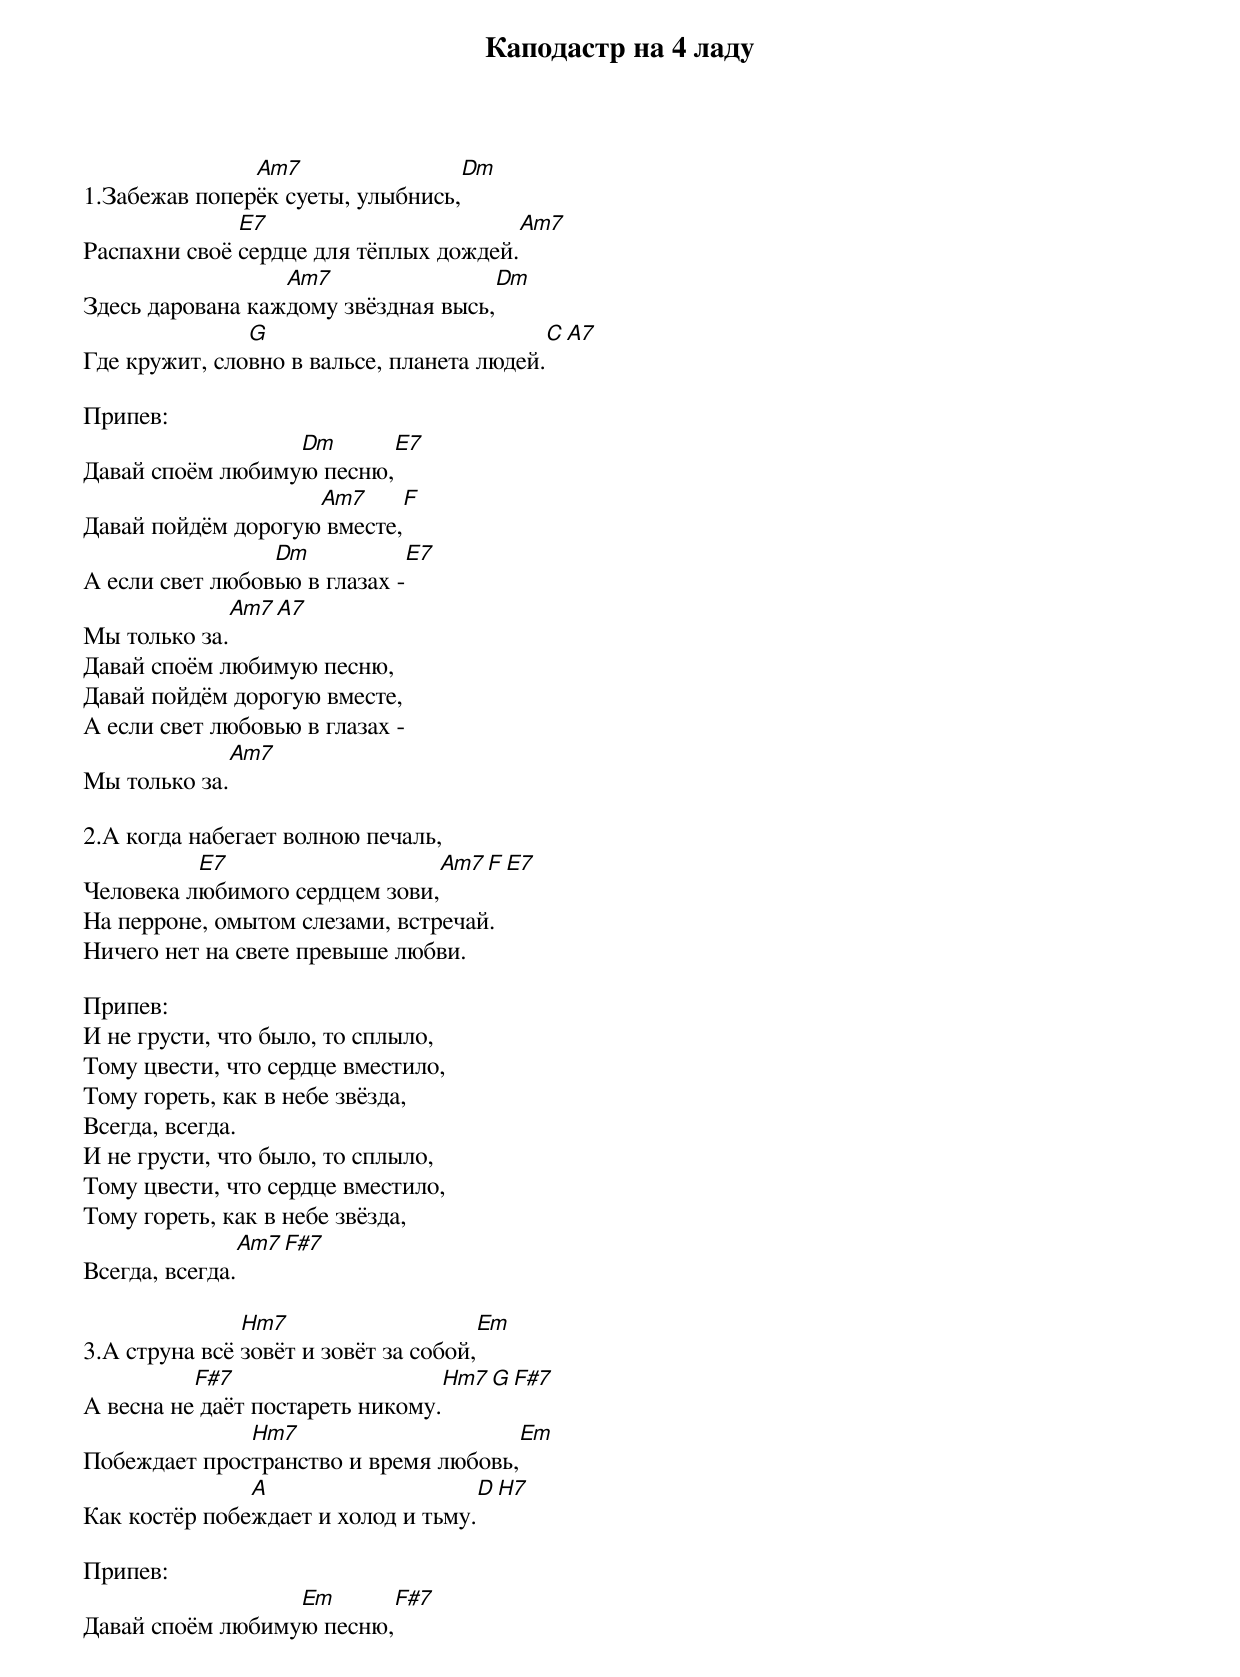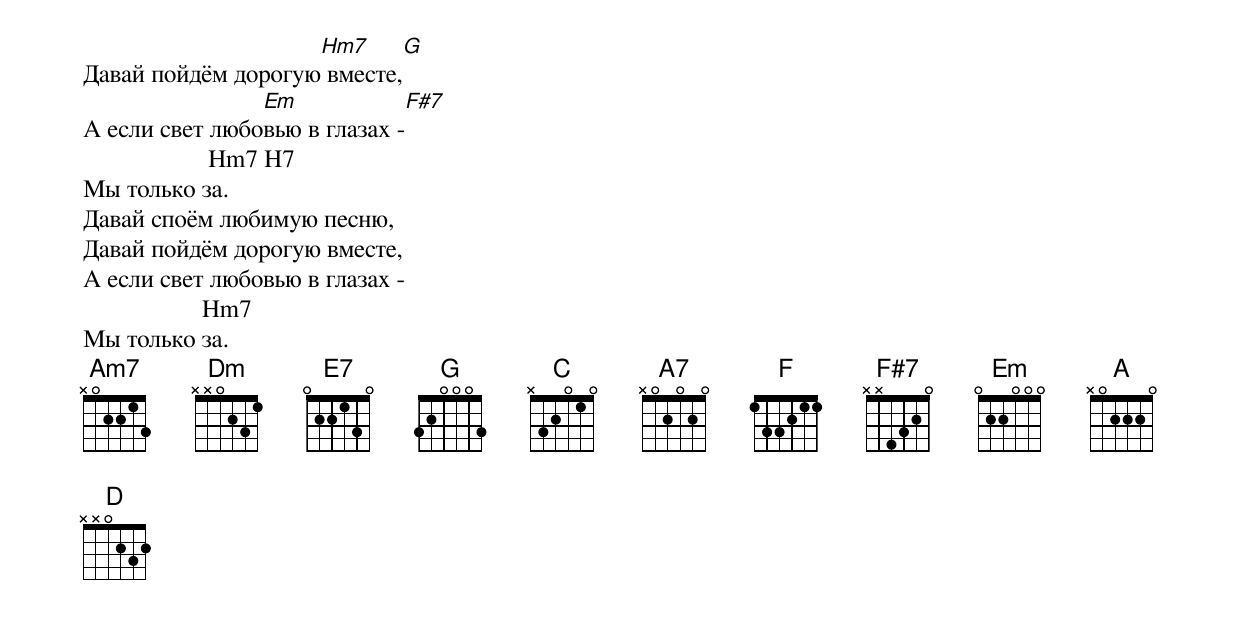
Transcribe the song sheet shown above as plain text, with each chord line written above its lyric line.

Каподастр на 4 ладу

               Am7                                   Dm
1.Забежав поперёк суеты, улыбнись,
              E7                                                   Am7
Распахни своё сердце для тёплых дождей.
                  Am7                                       Dm
Здесь дарована каждому звёздная высь,
               G                                                       C  A7
Где кружит, словно в вальсе, планета людей.

Припев:
                  Dm                  E7
Давай споём любимую песню,
                    Am7                 F
Давай пойдём дорогую вместе,
                 Dm                         E7
А если свет любовью в глазах -
                    Am7 A7
Мы только за.
Давай споём любимую песню,
Давай пойдём дорогую вместе,
А если свет любовью в глазах -
                   Am7
Мы только за.

2.А когда набегает волною печаль,
          E7                                          Am7 F E7
Человека любимого сердцем зови,
На перроне, омытом слезами, встречай.
Ничего нет на свете превыше любви.

Припев:
И не грусти, что было, то сплыло,
Тому цвести, что сердце вместило,
Тому гореть, как в небе звёзда,
Всегда, всегда.
И не грусти, что было, то сплыло,
Тому цвести, что сердце вместило,
Тому гореть, как в небе звёзда,
                       Am7 F#7
Всегда, всегда.

               Hm7                                       Em
3.А струна всё зовёт и зовёт за собой,
          F#7                                        Hm7 G F#7
А весна не даёт постареть никому.
              Hm7                                             Em
Побеждает пространство и время любовь,
               A                                             D  H7
Как костёр побеждает и холод и тьму.

Припев:
                  Em                   F#7
Давай споём любимую песню,
                    Hm7                G
Давай пойдём дорогую вместе,
                Em                        F#7
А если свет любовью в глазах -
                    Hm7 H7
Мы только за.
Давай споём любимую песню,
Давай пойдём дорогую вместе,
А если свет любовью в глазах -
                   Hm7
Мы только за.
